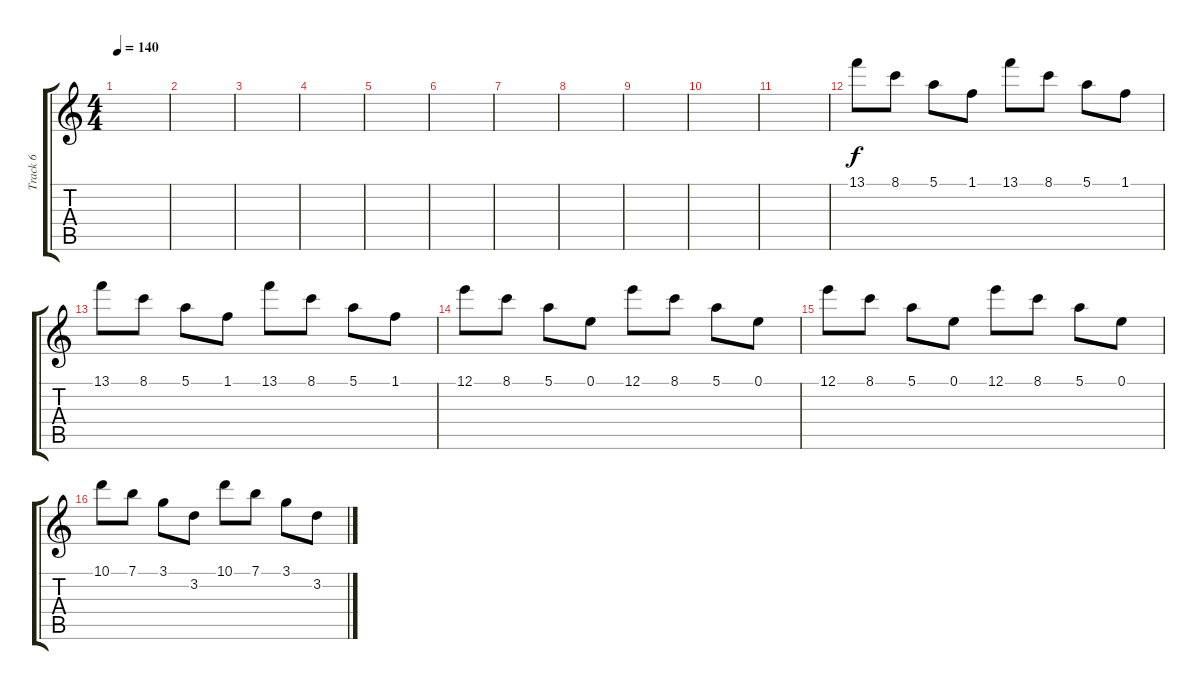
\track ("Track 6" "Track 6") {instrument marimba}
\staff {score tabs}
\tuning (E5 B4 G4 D4 A3 E3) {hide}
\ts (4 4)
\tempo 140
\clef g2
\ks c
|
|
|
|
|
|
|
|
|
|
|
13.1.8 8.1.8 5.1.8 1.1.8 13.1.8 8.1.8 5.1.8 1.1.8 |
13.1.8 8.1.8 5.1.8 1.1.8 13.1.8 8.1.8 5.1.8 1.1.8 |
12.1.8 8.1.8 5.1.8 0.1.8 12.1.8 8.1.8 5.1.8 0.1.8 |
12.1.8 8.1.8 5.1.8 0.1.8 12.1.8 8.1.8 5.1.8 0.1.8 |
10.1.8 7.1.8 3.1.8 3.2.8 10.1.8 7.1.8 3.1.8 3.2.8
